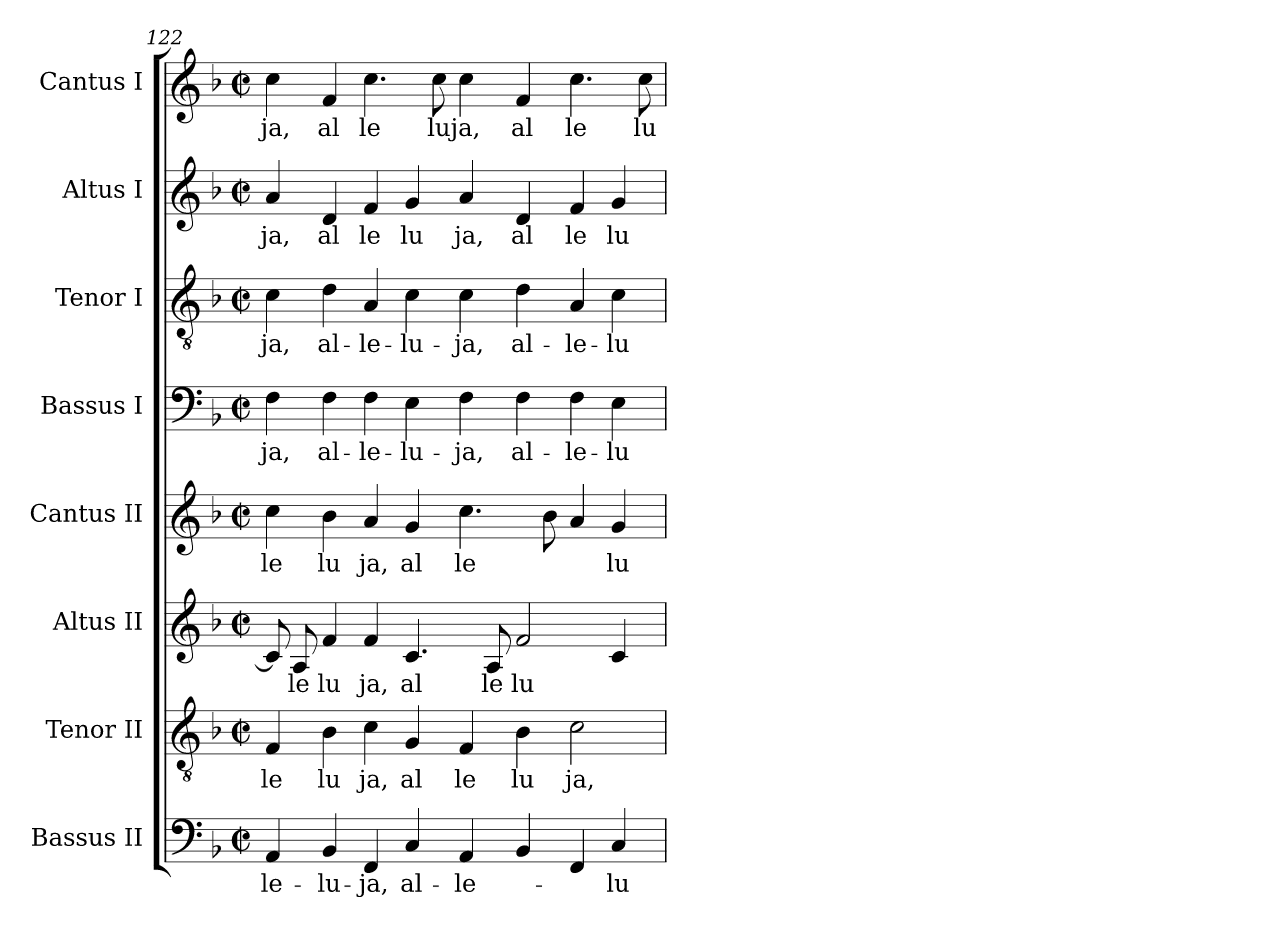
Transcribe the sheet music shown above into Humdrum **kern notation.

**kern	**text	**kern	**text	**kern	**text	**kern	**text	**kern	**text	**kern	**text	**kern	**text	**kern	**text
*part8	*part8	*part7	*part7	*part6	*part6	*part5	*part5	*part4	*part4	*part3	*part3	*part2	*part2	*part1	*part1
*staff8	*staff8	*staff7	*staff7	*staff6	*staff6	*staff5	*staff5	*staff4	*staff4	*staff3	*staff3	*staff2	*staff2	*staff1	*staff1
*I"Bassus II	*	*I"Tenor II	*	*I"Altus II	*	*I"Cantus II	*	*I"Bassus I	*	*I"Tenor I	*	*I"Altus I	*	*I"Cantus I	*
!!LO:LB:g=z
*clefF4	*	*clefGv2	*	*clefG2	*	*clefG2	*	*clefF4	*	*clefGv2	*	*clefG2	*	*clefG2	*
*k[b-]	*	*k[b-]	*	*k[b-]	*	*k[b-]	*	*k[b-]	*	*k[b-]	*	*k[b-]	*	*k[b-]	*
*F:	*	*F:	*	*F:	*	*F:	*	*F:	*	*F:	*	*F:	*	*F:	*
*M2/2	*	*M2/2	*	*M2/2	*	*M2/2	*	*M2/2	*	*M2/2	*	*M2/2	*	*M2/2	*
*met(c|)	*	*met(c|)	*	*met(c|)	*	*met(c|)	*	*met(c|)	*	*met(c|)	*	*met(c|)	*	*met(c|)	*
=122	=122	=122	=122	=122	=122	=122	=122	=122	=122	=122	=122	=122	=122	=122	=122
!	!LO:LY:b:cj	!	!LO:LY:b:cj	!	!	!	!LO:LY:b:cj	!	!LO:LY:b:cj	!	!LO:LY:b:cj	!	!LO:LY:b:cj	!	!LO:LY:b:cj
4AA/	le-	4F/	-le	8c/]	.	4cc\	le	4F\	ja,	4c\	ja,	4a/	-ja,	4cc\	-ja,
!	!	!	!	!	!LO:LY:b:cj	!	!	!	!	!	!	!	!	!	!
.	.	.	.	8A/	-le	.	.	.	.	.	.	.	.	.	.
!	!LO:LY:b:cj	!	!LO:LY:b:cj	!	!LO:LY:b:cj	!	!LO:LY:b:cj	!	!LO:LY:b:cj	!	!LO:LY:b:cj	!	!LO:LY:b:cj	!	!LO:LY:b:cj
4BB-/	-lu-	4B-\	lu	4f/	lu	4b-\	lu	4F\	al-	4d\	al-	4d/	al	4f/	al
!	!LO:LY:b:cj	!	!LO:LY:b:cj	!	!LO:LY:b:cj	!	!LO:LY:b:cj	!	!LO:LY:b:cj	!	!LO:LY:b:cj	!	!LO:LY:b:cj	!	!LO:LY:b:cj
4FF/	-ja,	4c\	ja,	4f/	ja,	4a/	ja,	4F\	-le-	4A/	-le-	4f/	le	4.cc\	le
!	!LO:LY:b:cj	!	!LO:LY:b:cj	!	!LO:LY:b:cj	!	!LO:LY:b:cj	!	!LO:LY:b:cj	!	!LO:LY:b:cj	!	!LO:LY:b:cj	!	!
4C/	al-	4G/	al	4.c/	al	4g/	al	4E\	-lu-	4c\	-lu-	4g/	lu	.	.
!	!	!	!	!	!	!	!	!	!	!	!	!	!	!	!LO:LY:b
.	.	.	.	.	.	.	.	.	.	.	.	.	.	8cc\	luja,
!	!LO:LY:b:cj	!	!LO:LY:b:cj	!	!	!	!LO:LY:b:cj	!	!LO:LY:b:cj	!	!LO:LY:b:cj	!	!LO:LY:b:cj	!	!
4AA/	-le-	4F/	le	.	.	4.cc\	le	4F\	-ja,	4c\	-ja,	4a/	ja,	4cc\	.
!	!	!	!	!	!LO:LY:b:cj	!	!	!	!	!	!	!	!	!	!
.	.	.	.	8A/	le	.	.	.	.	.	.	.	.	.	.
!	!	!	!LO:LY:b:cj	!	!LO:LY:b:cj	!	!	!	!LO:LY:b:cj	!	!LO:LY:b:cj	!	!LO:LY:b:cj	!	!LO:LY:b:cj
4BB-/	.	4B-\	lu	2f/	lu	.	.	4F\	al-	4d\	al-	4d/	al	4f/	al
.	.	.	.	.	.	8b-\	.	.	.	.	.	.	.	.	.
!	!	!	!LO:LY:b:cj	!	!	!	!	!	!LO:LY:b:cj	!	!LO:LY:b:cj	!	!LO:LY:b:cj	!	!LO:LY:b:cj
4FF/	.	2c\	ja,	.	.	4a/	.	4F\	-le-	4A/	-le-	4f/	le	4.cc\	le
!	!LO:LY:b:cj	!	!	!	!	!	!LO:LY:b:cj	!	!LO:LY:b:cj	!	!LO:LY:b:cj	!	!LO:LY:b:cj	!	!
4C/	-lu-	.	.	4c/	.	4g/	lu	4E\	-lu-	4c\	-lu-	4g/	lu	.	.
!	!	!	!	!	!	!	!	!	!	!	!	!	!	!	!LO:LY:b:cj
.	.	.	.	.	.	.	.	.	.	.	.	.	.	8cc\	lu
=	=	=	=	=	=	=	=	=	=	=	=	=	=	=	=
*-	*-	*-	*-	*-	*-	*-	*-	*-	*-	*-	*-	*-	*-	*-	*-
